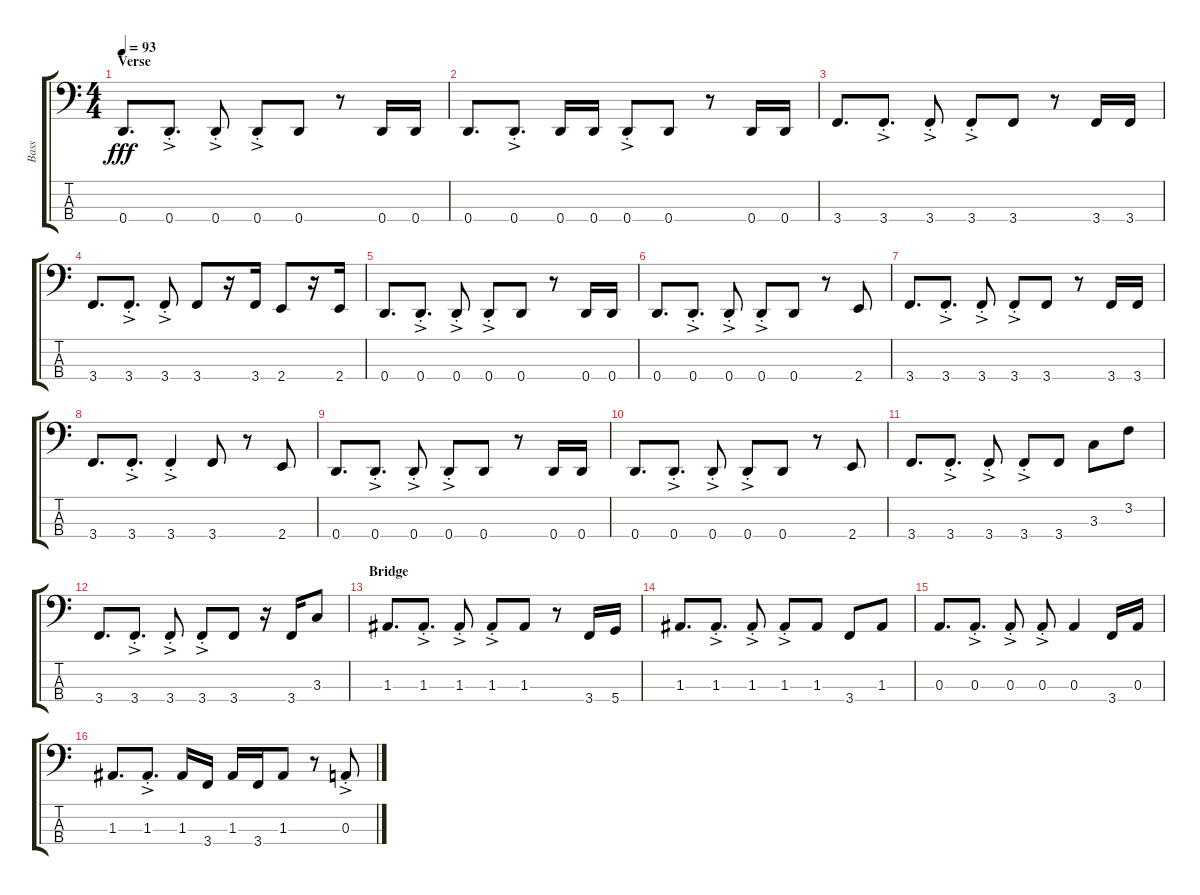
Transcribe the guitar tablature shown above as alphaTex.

\track ("Bass" "Bass") {instrument fretlessbass}
\staff {score tabs}
\tuning (G2 D2 A1 D1) {hide}
\ts (4 4)
\section ("" "Verse")
\tempo 93
\clef f4
\ks c
0.4.8{d dy fff} 0.4{ac st}.8{d} 0.4{ac st}.8 0.4{ac st}.8 0.4.8 r.8 0.4.16 0.4.16 |
0.4.8{d} 0.4{ac st}.8{d} 0.4.16 0.4.16 0.4{ac st}.8 0.4.8 r.8 0.4.16 0.4.16 |
3.4.8{d} 3.4{ac st}.8{d} 3.4{ac st}.8 3.4{ac st}.8 3.4.8 r.8 3.4.16 3.4.16 |
3.4.8{d} 3.4{ac st}.8{d} 3.4{ac st}.8 3.4.8 r.16 3.4.16 2.4.8 r.16 2.4.16 |
0.4.8{d} 0.4{ac st}.8{d} 0.4{ac st}.8 0.4{ac st}.8 0.4.8 r.8 0.4.16 0.4.16 |
0.4.8{d} 0.4{ac st}.8{d} 0.4{ac st}.8 0.4{ac st}.8 0.4.8 r.8 2.4.8 |
3.4.8{d} 3.4{ac st}.8{d} 3.4{ac st}.8 3.4{ac st}.8 3.4.8 r.8 3.4.16 3.4.16 |
3.4.8{d} 3.4{ac st}.8{d} 3.4{ac st}.4 3.4.8 r.8 2.4.8 |
0.4.8{d} 0.4{ac st}.8{d} 0.4{ac st}.8 0.4{ac st}.8 0.4.8 r.8 0.4.16 0.4.16 |
0.4.8{d} 0.4{ac st}.8{d} 0.4{ac st}.8 0.4{ac st}.8 0.4.8 r.8 2.4.8 |
3.4.8{d} 3.4{ac st}.8{d} 3.4{ac st}.8 3.4{ac st}.8 3.4.8 3.3.8 3.2.8 |
3.4.8{d} 3.4{ac st}.8{d} 3.4{ac st}.8 3.4{ac st}.8 3.4.8 r.16 3.4.16 3.3.8 |
\section ("" "Bridge")
1.3.8{d} 1.3{ac st}.8{d} 1.3{ac st}.8 1.3{ac st}.8 1.3.8 r.8 3.4.16 5.4.16 |
1.3.8{d} 1.3{ac st}.8{d} 1.3{ac st}.8 1.3{ac st}.8 1.3.8 3.4.8 1.3.8 |
0.3.8{d} 0.3{ac st}.8{d} 0.3{ac st}.8 0.3{ac st}.8 0.3.4 3.4.16 0.3.16 |
1.3.8{d} 1.3{ac st}.8{d} 1.3.16 3.4.16 1.3.16 3.4.16 1.3.8 r.8 0.3{ac st}.8
